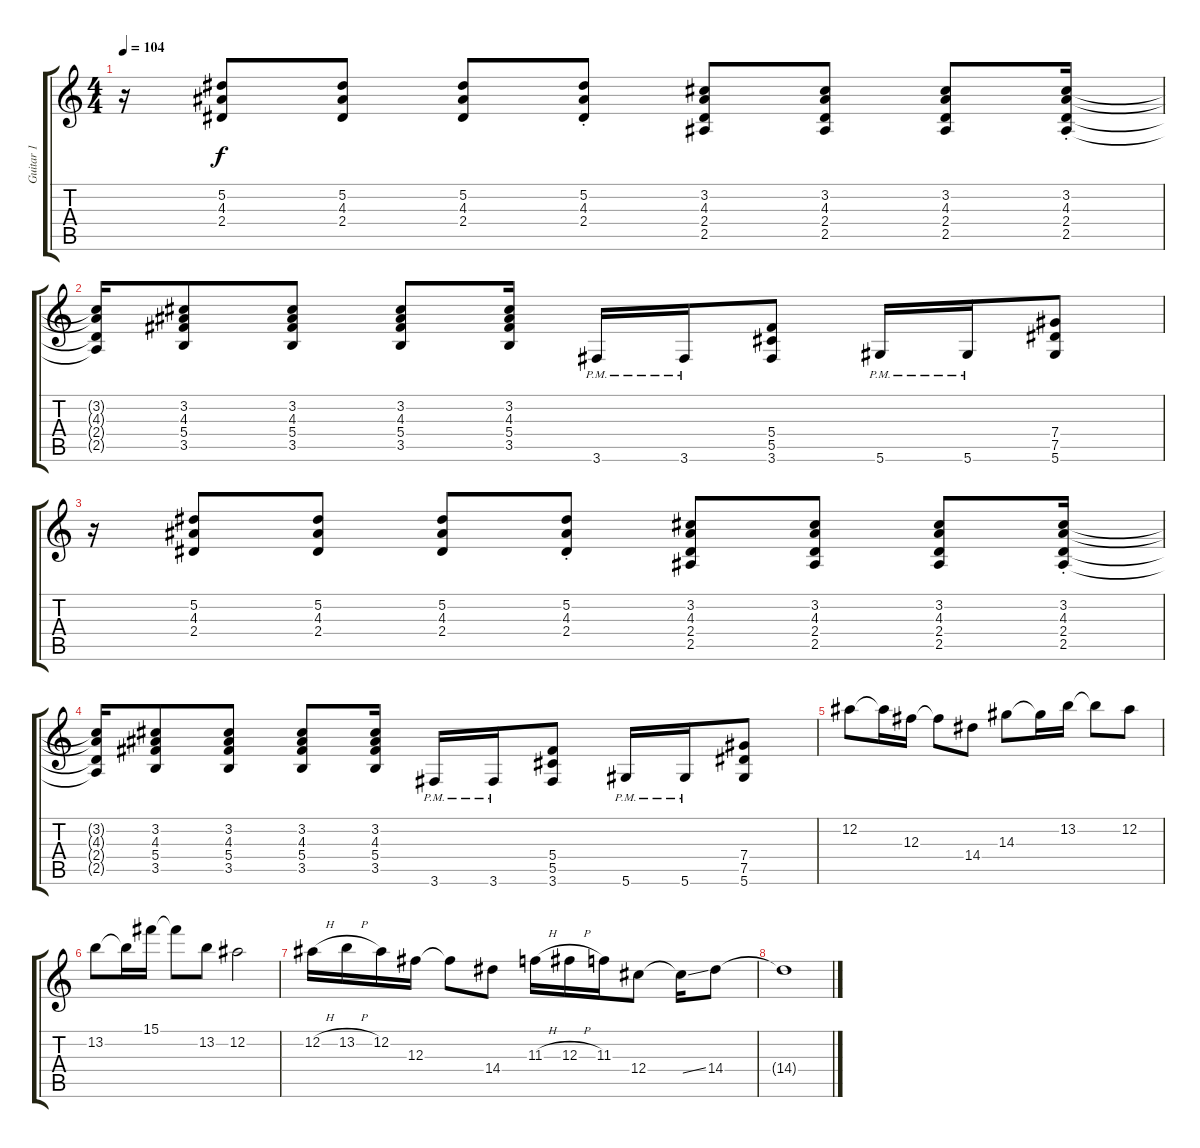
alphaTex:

\track ("Guitar 1" "Guitar 1") {instrument distortionguitar}
\staff {score tabs}
\tuning (Eb4 Bb3 Gb3 Db3 Ab2 Eb2) {hide}
\ts (4 4)
\tempo 104
\clef g2
\ks c
r.16{dy f} (5.2 4.3 2.4).8 (5.2 4.3 2.4).8 (5.2 4.3 2.4).8 (5.2{st} 4.3{st} 2.4{st}).8 (3.2 4.3 2.4 2.5).8 (3.2 4.3 2.4 2.5).8 (3.2 4.3 2.4 2.5).8 (3.2{st} 4.3{st} 2.4{st} 2.5{st}).16 |
(3.2{t} 4.3{t} 2.4{t} 2.5{t}).16 (3.2 4.3 5.4 3.5).8 (3.2 4.3 5.4 3.5).8 (3.2 4.3 5.4 3.5).8 (3.2 4.3 5.4 3.5).16 3.6{pm}.16 3.6{pm}.16 (5.4 5.5 3.6).8 5.6{pm}.16 5.6{pm}.16 (7.4 7.5 5.6).8 |
r.16 (5.2 4.3 2.4).8 (5.2 4.3 2.4).8 (5.2 4.3 2.4).8 (5.2{st} 4.3{st} 2.4{st}).8 (3.2 4.3 2.4 2.5).8 (3.2 4.3 2.4 2.5).8 (3.2 4.3 2.4 2.5).8 (3.2{st} 4.3{st} 2.4{st} 2.5{st}).16 |
(3.2{t} 4.3{t} 2.4{t} 2.5{t}).16 (3.2 4.3 5.4 3.5).8 (3.2 4.3 5.4 3.5).8 (3.2 4.3 5.4 3.5).8 (3.2 4.3 5.4 3.5).16 3.6{pm}.16 3.6{pm}.16 (5.4 5.5 3.6).8 5.6{pm}.16 5.6{pm}.16 (7.4 7.5 5.6).8 |
12.2.8 12.2{t}.16 12.3.16 12.3{t}.8 14.4.8 14.3.8 14.3{t}.16 13.2.16 13.2{t}.8 12.2.8 |
13.2.8 13.2{t}.16 15.1.16 15.1{t}.8 13.2.8 12.2.2 |
12.2{h}.16 13.2{h}.16 12.2.16 12.3.16 12.3{t}.8 14.4.8 11.3{h}.16 12.3{h}.16 11.3.16 12.4.8 12.4{ss t}.16 14.4.8 |
14.4{t}.1
